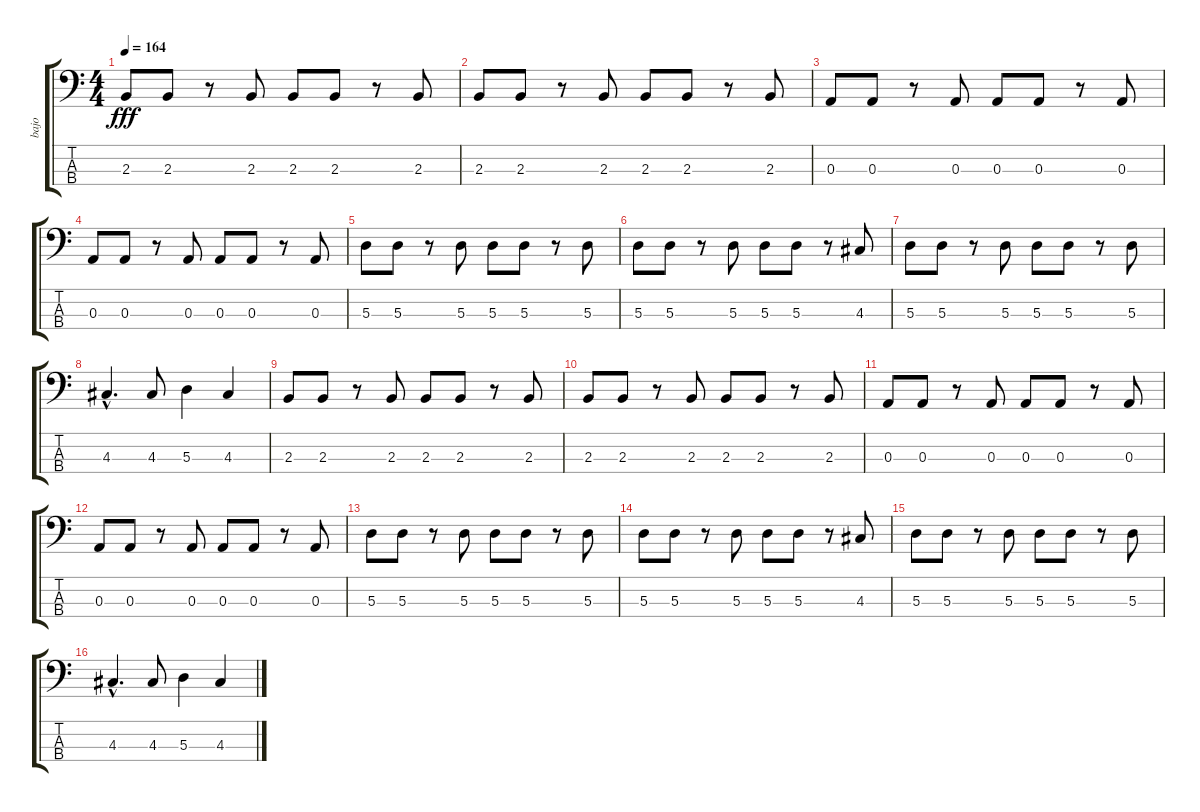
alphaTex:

\track ("bajo" "bajo") {instrument electricbasspick}
\staff {score tabs}
\tuning (G2 D2 A1 E1) {hide}
\ts (4 4)
\tempo 164
\clef f4
\ks c
2.3.8{dy fff} 2.3.8 r.8 2.3.8 2.3.8 2.3.8 r.8 2.3.8 |
2.3.8 2.3.8 r.8 2.3.8 2.3.8 2.3.8 r.8 2.3.8 |
0.3.8 0.3.8 r.8 0.3.8 0.3.8 0.3.8 r.8 0.3.8 |
0.3.8 0.3.8 r.8 0.3.8 0.3.8 0.3.8 r.8 0.3.8 |
5.3.8 5.3.8 r.8 5.3.8 5.3.8 5.3.8 r.8 5.3.8 |
5.3.8 5.3.8 r.8 5.3.8 5.3.8 5.3.8 r.8 4.3.8 |
5.3.8 5.3.8 r.8 5.3.8 5.3.8 5.3.8 r.8 5.3.8 |
4.3{hac}.4{d} 4.3.8 5.3.4 4.3.4 |
2.3.8 2.3.8 r.8 2.3.8 2.3.8 2.3.8 r.8 2.3.8 |
2.3.8 2.3.8 r.8 2.3.8 2.3.8 2.3.8 r.8 2.3.8 |
0.3.8 0.3.8 r.8 0.3.8 0.3.8 0.3.8 r.8 0.3.8 |
0.3.8 0.3.8 r.8 0.3.8 0.3.8 0.3.8 r.8 0.3.8 |
5.3.8 5.3.8 r.8 5.3.8 5.3.8 5.3.8 r.8 5.3.8 |
5.3.8 5.3.8 r.8 5.3.8 5.3.8 5.3.8 r.8 4.3.8 |
5.3.8 5.3.8 r.8 5.3.8 5.3.8 5.3.8 r.8 5.3.8 |
4.3{hac}.4{d} 4.3.8 5.3.4 4.3.4
